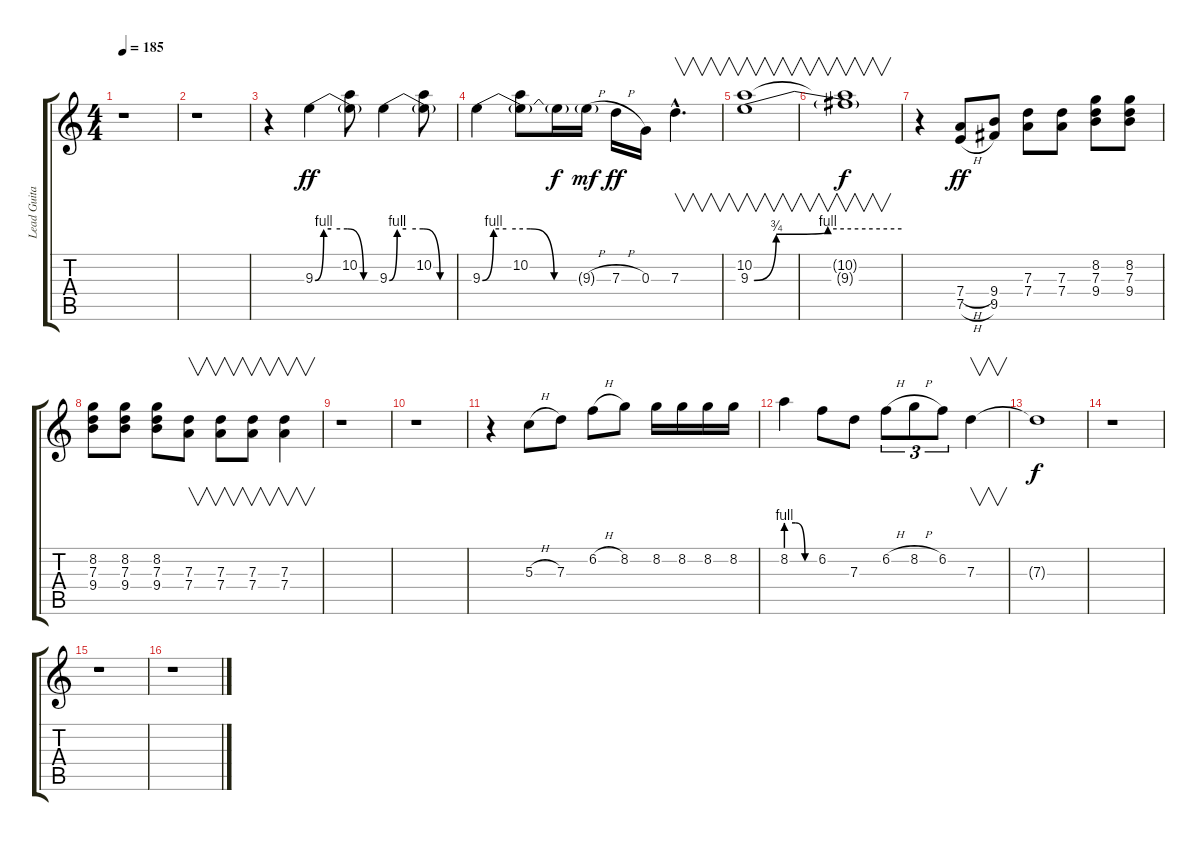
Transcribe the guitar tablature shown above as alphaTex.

\track ("Lead Guitar" "Lead Guita") {instrument overdrivenguitar}
\staff {score tabs}
\tuning (E4 B3 G3 D3 A2 E2) {hide}
\ts (4 4)
\tempo 185
\clef g2
\ks c
r.1{dy f} |
r.1 |
r.4 9.3{be (custom 0 0 8 4 15 4 30 4 45 0 60 0)}.4{dy ff} (10.2 9.3{t}).8 9.3{be (custom 0 0 7 4 15 4 30 4 45 0 60 0)}.4 (10.2 9.3{t}).8 |
9.3{be (custom 0 0 7 4 15 4 30 4 45 0 60 0)}.4 (10.2 9.3{t}).8 9.3{t}.16{dy f} 9.3{h g}.16{dy mf} 7.3{h}.16{dy ff} 0.3.16 7.3{hac}.4{v d} |
(10.2 9.3{be (custom 0 0 9 3 30 4 60 4)}).1{v} |
(10.2{t} 9.3{t}).1{v dy f} |
r.4 (7.4{h} 7.5{h}).8{dy ff} (9.4 9.5).8 (7.3 7.4).8 (7.3 7.4).8 (8.2 7.3 9.4).8 (8.2 7.3 9.4).8 |
(8.2 7.3 9.4).8 (8.2 7.3 9.4).8 (8.2 7.3 9.4).8 (7.3 7.4).8{v} (7.3 7.4).8{v} (7.3 7.4).8{v} (7.3 7.4).4{v} |
r.1 |
r.1 |
r.4 5.3{h}.8 7.3.8 6.2{h}.8 8.2.8 8.2.16 8.2.16 8.2.16 8.2.16 |
8.2{be (custom 0 4 20 4 40 0 60 0)}.4 6.2.8 7.3.8 6.2{h}.8{tu (3 2)} 8.2{h}.8{tu (3 2)} 6.2.8{tu (3 2)} 7.3.4{v} |
7.3{t}.1{dy f} |
r.1 |
r.1 |
r.1
